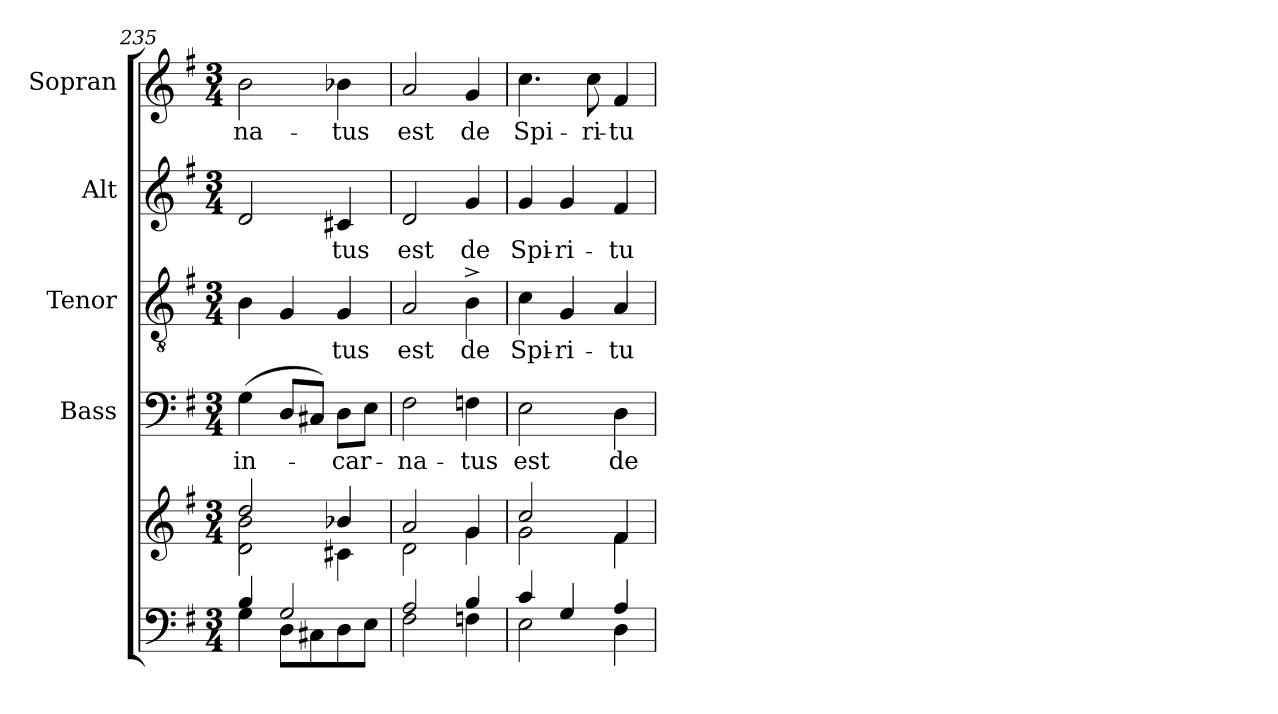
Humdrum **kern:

**kern	**kern	**kern	**text	**kern	**text	**kern	**text	**kern	**text
*part5	*part5	*part4	*part4	*part3	*part3	*part2	*part2	*part1	*part1
*staff6	*staff5	*staff4	*staff4	*staff3	*staff3	*staff2	*staff2	*staff1	*staff1
*	*	*I"Bass	*	*I"Tenor	*	*I"Alt	*	*I"Sopran	*
*	*	*I'B.	*	*I'T.	*	*I'A.	*	*I'S.	*
!!LO:LB:g=z
*clefF4	*clefG2	*clefF4	*	*clefGv2	*	*clefG2	*	*clefG2	*
*k[f#]	*k[f#]	*k[f#]	*	*k[f#]	*	*k[f#]	*	*k[f#]	*
*G:	*G:	*G:	*	*G:	*	*G:	*	*G:	*
*M3/4	*M3/4	*M3/4	*	*M3/4	*	*M3/4	*	*M3/4	*
=235	=235	=235	=235	=235	=235	=235	=235	=235	=235
*^	*^	*	*	*	*	*	*	*	*
!	!	!	!	!	!LO:LY:b	!	!	!	!	!	!LO:LY:b
4B/	4G\	2dd/	2d\ 2b\	(>4G\	in-	4B\	.	2d/	.	2b\	-na-
2G/	8D\L	.	.	8D/L	.	4G/	.	.	.	.	.
.	8C#X\	.	.	8C#X/J)	.	.	.	.	.	.	.
!	!	!	!	!	!LO:LY:b	!	!LO:LY:b	!	!LO:LY:b	!	!LO:LY:b
.	8D\	4b-X/	4c#X\	8D\L	-car-	4G/	-tus	4c#X/	-tus	4b-X\	-tus
.	8E\J	.	.	8E\J	.	.	.	.	.	.	.
=236	=236	=236	=236	=236	=236	=236	=236	=236	=236	=236	=236
!	!	!	!	!	!LO:LY:b	!	!LO:LY:b	!	!LO:LY:b	!	!LO:LY:b
2A/	2F#\	2a/	2d\	2F#\	-na-	2A/	est	2d/	est	2a/	est
!	!	!	!	!	!LO:LY:b	!	!LO:LY:b	!	!LO:LY:b	!	!LO:LY:b
4B/	4Fn\	4g/	4g\	4Fn\	-tus	4B^>\	de	4g/	de	4g/	de
=237	=237	=237	=237	=237	=237	=237	=237	=237	=237	=237	=237
!	!	!	!	!	!LO:LY:b	!	!LO:LY:b	!	!LO:LY:b	!	!LO:LY:b
4c/	2E\	2cc/	2g\	2E\	est	4c\	Spi-	4g/	Spi-	4.cc\	Spi-
!	!	!	!	!	!	!	!LO:LY:b	!	!LO:LY:b	!	!
4G/	.	.	.	.	.	4G/	-ri-	4g/	-ri-	.	.
!	!	!	!	!	!	!	!	!	!	!	!LO:LY:b
.	.	.	.	.	.	.	.	.	.	8cc\	-ri-
!	!	!	!	!	!LO:LY:b	!	!LO:LY:b	!	!LO:LY:b	!	!LO:LY:b
4A/	4D\	4f#/	4f#\	4D\	de	4A/	-tu	4f#/	-tu	4f#/	-tu
*v	*v	*	*	*	*	*	*	*	*	*	*
*	*v	*v	*	*	*	*	*	*	*	*
=	=	=	=	=	=	=	=	=	=
*-	*-	*-	*-	*-	*-	*-	*-	*-	*-
